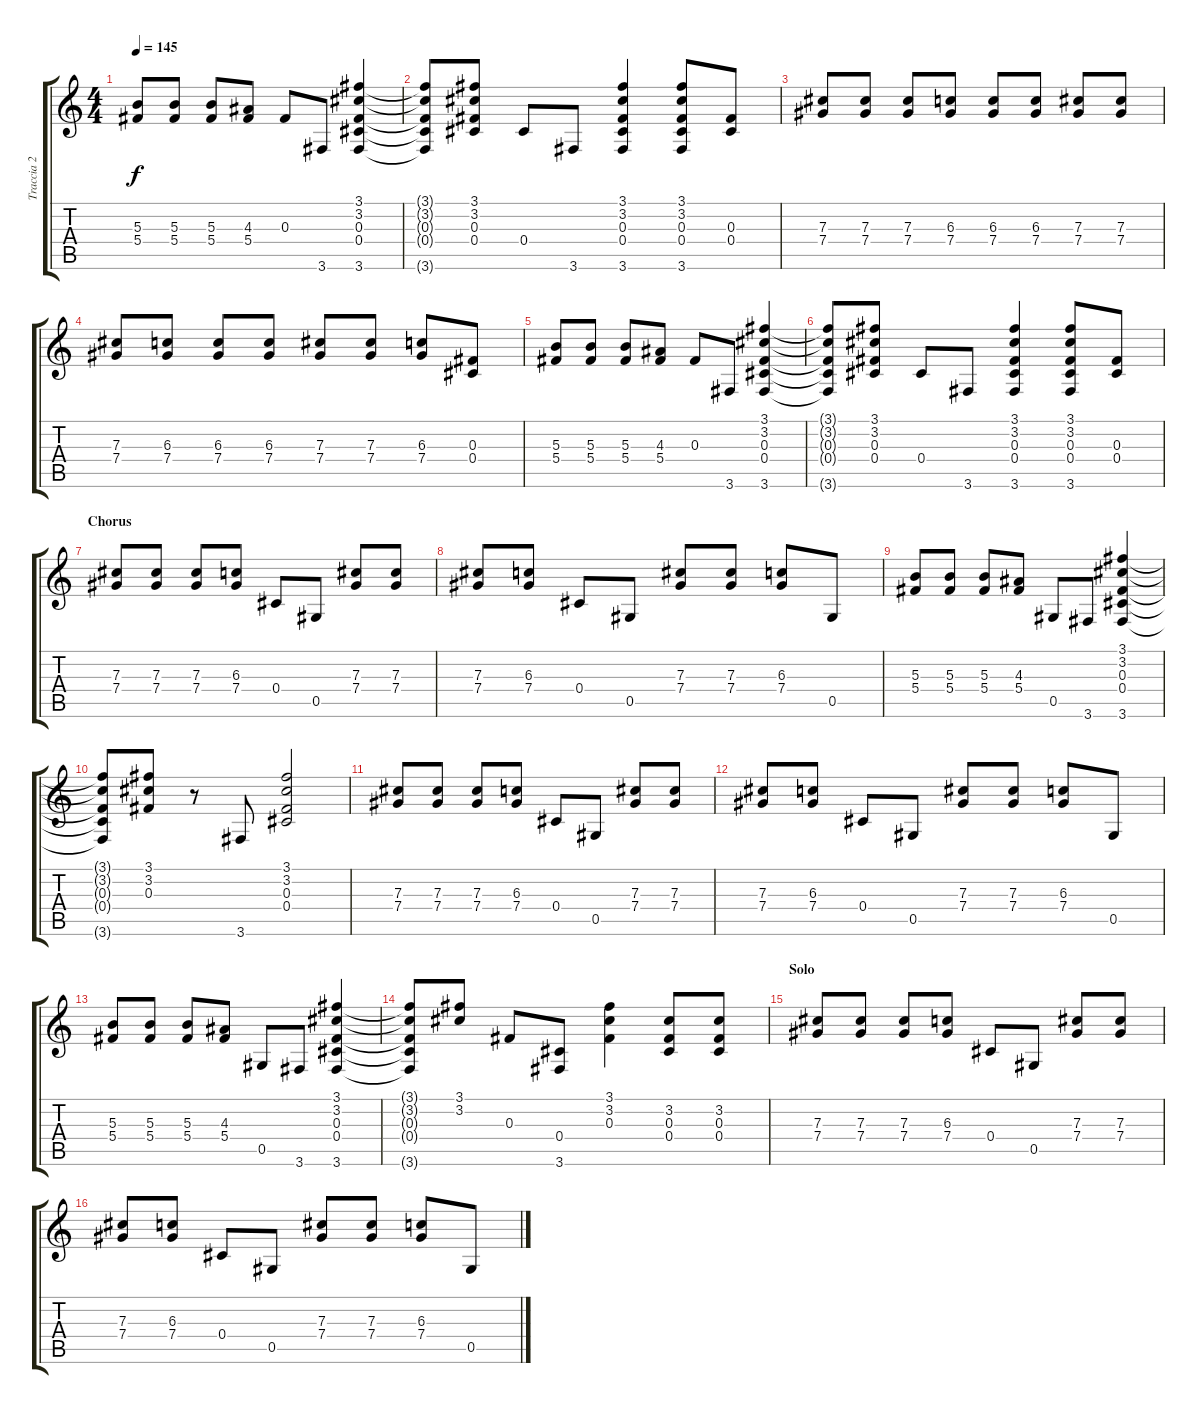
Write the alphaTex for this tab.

\track ("Traccia 2" "Traccia 2") {instrument distortionguitar}
\staff {score tabs}
\tuning (Eb4 Bb3 Gb3 Db3 Ab2 Eb2) {hide}
\ts (4 4)
\tempo 145
\clef g2
\ks c
(5.3 5.4).8{dy f} (5.3 5.4).8 (5.3 5.4).8 (4.3 5.4).8 0.3.8 3.6.8 (3.1 3.2 0.3 0.4 3.6).4 |
(3.1{t} 3.2{t} 0.3{t} 0.4{t} 3.6{t}).8 (3.1 3.2 0.3 0.4).8 0.4.8 3.6.8 (3.1 3.2 0.3 0.4 3.6).4 (3.1 3.2 0.3 0.4 3.6).8 (0.3 0.4).8 |
(7.3 7.4).8 (7.3 7.4).8 (7.3 7.4).8 (6.3 7.4).8 (6.3 7.4).8 (6.3 7.4).8 (7.3 7.4).8 (7.3 7.4).8 |
(7.3 7.4).8 (6.3 7.4).8 (6.3 7.4).8 (6.3 7.4).8 (7.3 7.4).8 (7.3 7.4).8 (6.3 7.4).8 (0.3 0.4).8 |
(5.3 5.4).8 (5.3 5.4).8 (5.3 5.4).8 (4.3 5.4).8 0.3.8 3.6.8 (3.1 3.2 0.3 0.4 3.6).4 |
(3.1{t} 3.2{t} 0.3{t} 0.4{t} 3.6{t}).8 (3.1 3.2 0.3 0.4).8 0.4.8 3.6.8 (3.1 3.2 0.3 0.4 3.6).4 (3.1 3.2 0.3 0.4 3.6).8 (0.3 0.4).8 |
\section ("" "Chorus")
(7.3 7.4).8 (7.3 7.4).8 (7.3 7.4).8 (6.3 7.4).8 0.4.8 0.5.8 (7.3 7.4).8 (7.3 7.4).8 |
(7.3 7.4).8 (6.3 7.4).8 0.4.8 0.5.8 (7.3 7.4).8 (7.3 7.4).8 (6.3 7.4).8 0.5.8 |
(5.3 5.4).8 (5.3 5.4).8 (5.3 5.4).8 (4.3 5.4).8 0.5.8 3.6.8 (3.1 3.2 0.3 0.4 3.6).4 |
(3.1{t} 3.2{t} 0.3{t} 0.4{t} 3.6{t}).8 (3.1 3.2 0.3).8 r.8 3.6.8 (3.1 3.2 0.3 0.4).2 |
(7.3 7.4).8 (7.3 7.4).8 (7.3 7.4).8 (6.3 7.4).8 0.4.8 0.5.8 (7.3 7.4).8 (7.3 7.4).8 |
(7.3 7.4).8 (6.3 7.4).8 0.4.8 0.5.8 (7.3 7.4).8 (7.3 7.4).8 (6.3 7.4).8 0.5.8 |
(5.3 5.4).8 (5.3 5.4).8 (5.3 5.4).8 (4.3 5.4).8 0.5.8 3.6.8 (3.1 3.2 0.3 0.4 3.6).4 |
(3.1{t} 3.2{t} 0.3{t} 0.4{t} 3.6{t}).8 (3.1 3.2).8 0.3.8 (0.4 3.6).8 (3.1 3.2 0.3).4 (3.2 0.3 0.4).8 (3.2 0.3 0.4).8 |
\section ("" "Solo")
(7.3 7.4).8 (7.3 7.4).8 (7.3 7.4).8 (6.3 7.4).8 0.4.8 0.5.8 (7.3 7.4).8 (7.3 7.4).8 |
(7.3 7.4).8 (6.3 7.4).8 0.4.8 0.5.8 (7.3 7.4).8 (7.3 7.4).8 (6.3 7.4).8 0.5.8
